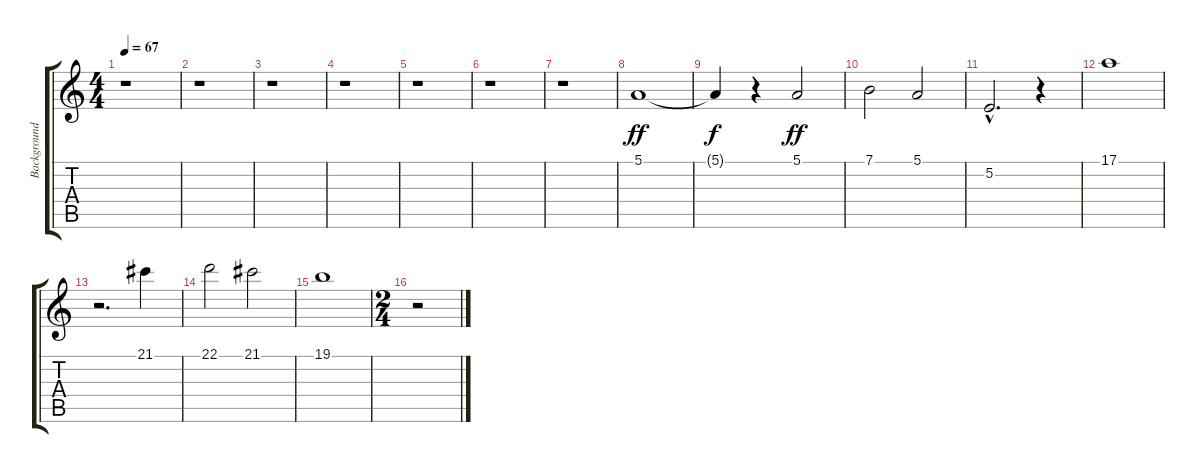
\track ("Backgrounds 2" "Background") {instrument synthvoice}
\staff {score tabs}
\tuning (E4 B3 G3 D3 A2 E2) {hide}
\ts (4 4)
\tempo 67
\clef g2
\ks c
r.1{dy ff} |
r.1 |
r.1 |
r.1 |
r.1 |
r.1 |
r.1 |
5.1.1{volume 15} |
5.1{t}.4{dy f} r.4 5.1.2{dy ff} |
7.1.2 5.1.2 |
5.2{hac}.2{d} r.4 |
17.1.1 |
r.2{d} 21.1.4 |
22.1.2 21.1.2 |
19.1.1 |
\ts (2 4)
r.2
